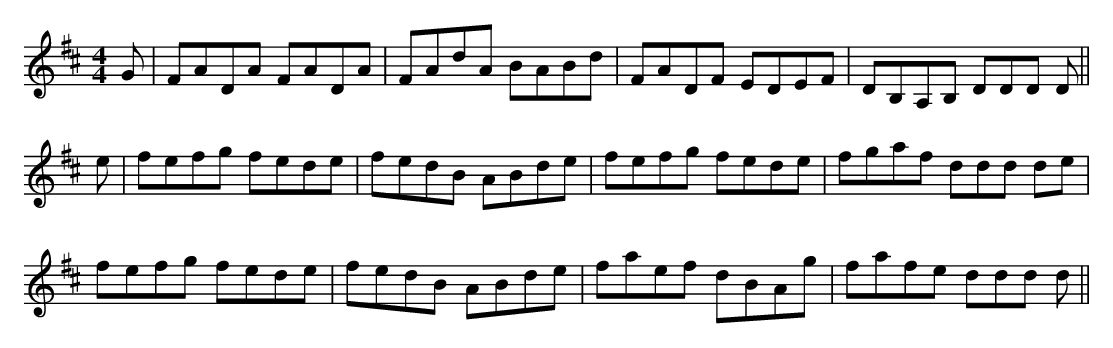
X:1
M:4/4
K:D
G|FADA FADA|FAdA BABd|FADF EDEF|DB,A,B, DDD D||
e|fefg fede|fedB ABde|fefg fede|fgaf ddd de|
fefg fede|fedB ABde|faef dBAg|fafe ddd d||
